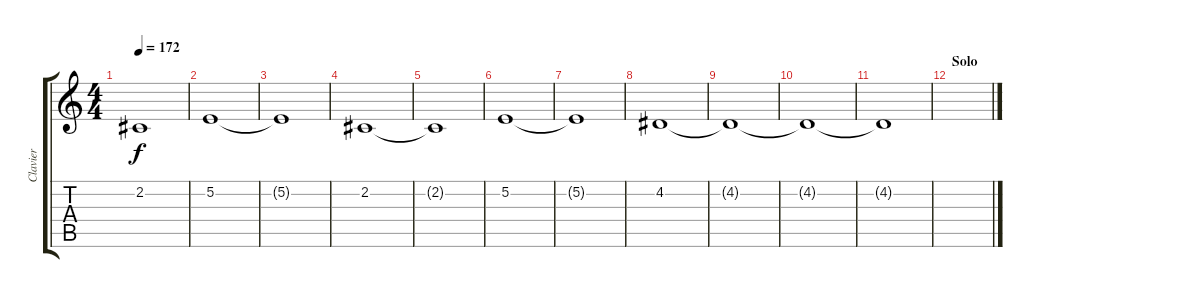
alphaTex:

\track ("Clavier" "Clavier") {instrument stringensemble1}
\staff {score tabs}
\tuning (E4 B3 G3 D3 A2 E2) {hide}
\ts (4 4)
\tempo 172
\clef g2
\ks c
2.2{t}.1{dy f} |
5.2.1 |
5.2{t}.1 |
2.2.1 |
2.2{t}.1 |
5.2.1 |
5.2{t}.1 |
4.2.1 |
4.2{t}.1 |
4.2{t}.1 |
4.2{t}.1 |
\section ("" "Solo")
